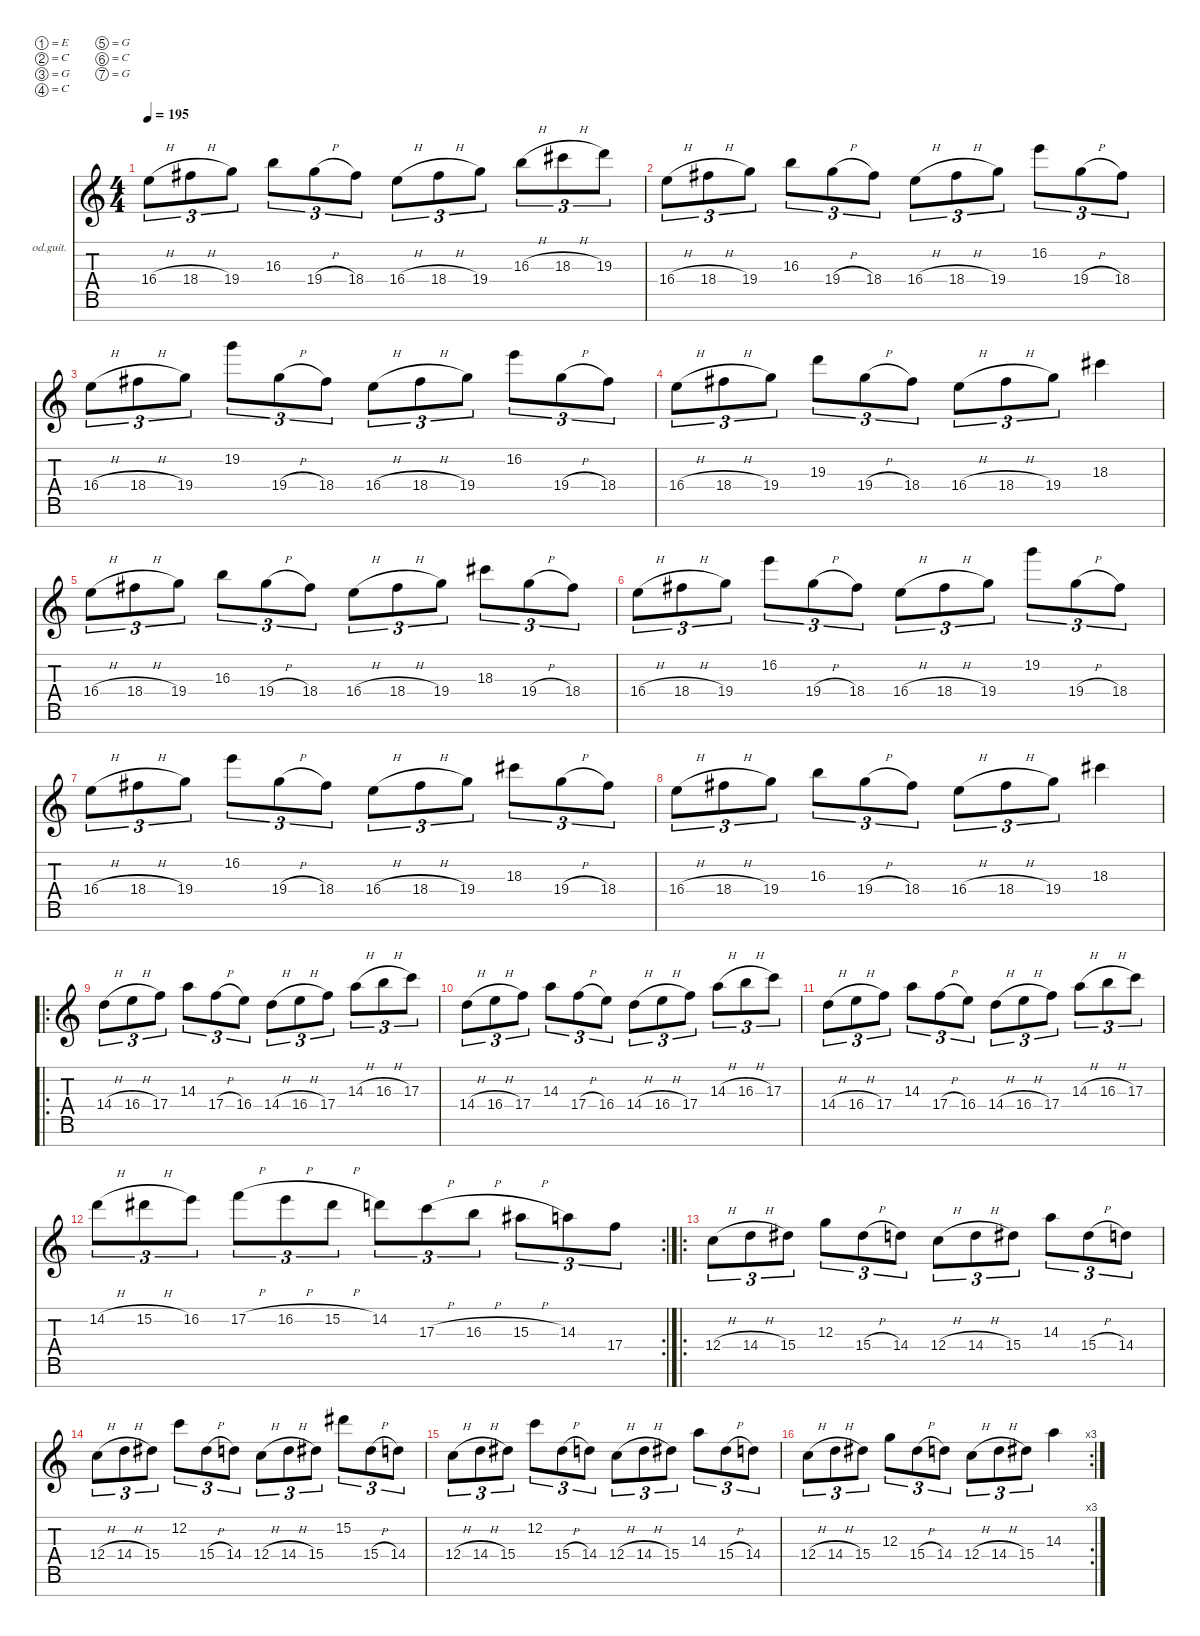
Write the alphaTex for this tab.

\defaultSystemsLayout 4
\hideDynamics
\bracketExtendMode nobrackets
\firstSystemTrackNameOrientation horizontal
\otherSystemsTrackNameOrientation horizontal
\track ("Dev" "od.guit.") {instrument overdrivenguitar}
\staff {score tabs}
\tuning (E4 C4 G3 C3 G2 C2 G1)
\ts (4 4)
\tempo 195
\clef g2
\ks c
16.4{h}.8{tu (3 2) dy f beam Down} 18.4{h acc #}.8{tu (3 2) beam Down} 19.4.8{tu (3 2) beam Down} 16.3.8{tu (3 2) beam Down} 19.4{h}.8{tu (3 2) beam Down} 18.4{acc #}.8{tu (3 2) beam Down} 16.4{h}.8{tu (3 2) beam Down} 18.4{h acc #}.8{tu (3 2) beam Down} 19.4.8{tu (3 2) beam Down} 16.3{h}.8{tu (3 2) beam Down} 18.3{h acc #}.8{tu (3 2) beam Down} 19.3.8{tu (3 2) beam Down} |
16.4{h}.8{tu (3 2) beam Down} 18.4{h acc #}.8{tu (3 2) beam Down} 19.4.8{tu (3 2) beam Down} 16.3.8{tu (3 2) beam Down} 19.4{h}.8{tu (3 2) beam Down} 18.4{acc #}.8{tu (3 2) beam Down} 16.4{h}.8{tu (3 2) beam Down} 18.4{h acc #}.8{tu (3 2) beam Down} 19.4.8{tu (3 2) beam Down} 16.2.8{tu (3 2) beam Down} 19.4{h}.8{tu (3 2) beam Down} 18.4{acc #}.8{tu (3 2) beam Down} |
16.4{h}.8{tu (3 2) beam Down} 18.4{h acc #}.8{tu (3 2) beam Down} 19.4.8{tu (3 2) beam Down} 19.2.8{tu (3 2) beam Down} 19.4{h}.8{tu (3 2) beam Down} 18.4{acc #}.8{tu (3 2) beam Down} 16.4{h}.8{tu (3 2) beam Down} 18.4{h acc #}.8{tu (3 2) beam Down} 19.4.8{tu (3 2) beam Down} 16.2.8{tu (3 2) beam Down} 19.4{h}.8{tu (3 2) beam Down} 18.4{acc #}.8{tu (3 2) beam Down} |
16.4{h}.8{tu (3 2) beam Down} 18.4{h acc #}.8{tu (3 2) beam Down} 19.4.8{tu (3 2) beam Down} 19.3.8{tu (3 2) beam Down} 19.4{h}.8{tu (3 2) beam Down} 18.4{acc #}.8{tu (3 2) beam Down} 16.4{h}.8{tu (3 2) beam Down} 18.4{h acc #}.8{tu (3 2) beam Down} 19.4.8{tu (3 2) beam Down} 18.3{acc #}.4{beam Down} |
16.4{h}.8{tu (3 2) beam Down} 18.4{h acc #}.8{tu (3 2) beam Down} 19.4.8{tu (3 2) beam Down} 16.3.8{tu (3 2) beam Down} 19.4{h}.8{tu (3 2) beam Down} 18.4{acc #}.8{tu (3 2) beam Down} 16.4{h}.8{tu (3 2) beam Down} 18.4{h acc #}.8{tu (3 2) beam Down} 19.4.8{tu (3 2) beam Down} 18.3{acc #}.8{tu (3 2) beam Down} 19.4{h}.8{tu (3 2) beam Down} 18.4{acc #}.8{tu (3 2) beam Down} |
16.4{h}.8{tu (3 2) beam Down} 18.4{h acc #}.8{tu (3 2) beam Down} 19.4.8{tu (3 2) beam Down} 16.2.8{tu (3 2) beam Down} 19.4{h}.8{tu (3 2) beam Down} 18.4{acc #}.8{tu (3 2) beam Down} 16.4{h}.8{tu (3 2) beam Down} 18.4{h acc #}.8{tu (3 2) beam Down} 19.4.8{tu (3 2) beam Down} 19.2.8{tu (3 2) beam Down} 19.4{h}.8{tu (3 2) beam Down} 18.4{acc #}.8{tu (3 2) beam Down} |
16.4{h}.8{tu (3 2) beam Down} 18.4{h acc #}.8{tu (3 2) beam Down} 19.4.8{tu (3 2) beam Down} 16.2.8{tu (3 2) beam Down} 19.4{h}.8{tu (3 2) beam Down} 18.4{acc #}.8{tu (3 2) beam Down} 16.4{h}.8{tu (3 2) beam Down} 18.4{h acc #}.8{tu (3 2) beam Down} 19.4.8{tu (3 2) beam Down} 18.3{acc #}.8{tu (3 2) beam Down} 19.4{h}.8{tu (3 2) beam Down} 18.4{acc #}.8{tu (3 2) beam Down} |
16.4{h}.8{tu (3 2) beam Down} 18.4{h acc #}.8{tu (3 2) beam Down} 19.4.8{tu (3 2) beam Down} 16.3.8{tu (3 2) beam Down} 19.4{h}.8{tu (3 2) beam Down} 18.4{acc #}.8{tu (3 2) beam Down} 16.4{h}.8{tu (3 2) beam Down} 18.4{h acc #}.8{tu (3 2) beam Down} 19.4.8{tu (3 2) beam Down} 18.3{acc #}.4{beam Down} |
\ro
14.4{h}.8{tu (3 2) beam Down} 16.4{h}.8{tu (3 2) beam Down} 17.4.8{tu (3 2) beam Down} 14.3.8{tu (3 2) beam Down} 17.4{h}.8{tu (3 2) beam Down} 16.4.8{tu (3 2) beam Down} 14.4{h}.8{tu (3 2) beam Down} 16.4{h}.8{tu (3 2) beam Down} 17.4.8{tu (3 2) beam Down} 14.3{h}.8{tu (3 2) beam Down} 16.3{h}.8{tu (3 2) beam Down} 17.3.8{tu (3 2) beam Down} |
14.4{h}.8{tu (3 2) beam Down} 16.4{h}.8{tu (3 2) beam Down} 17.4.8{tu (3 2) beam Down} 14.3.8{tu (3 2) beam Down} 17.4{h}.8{tu (3 2) beam Down} 16.4.8{tu (3 2) beam Down} 14.4{h}.8{tu (3 2) beam Down} 16.4{h}.8{tu (3 2) beam Down} 17.4.8{tu (3 2) beam Down} 14.3{h}.8{tu (3 2) beam Down} 16.3{h}.8{tu (3 2) beam Down} 17.3.8{tu (3 2) beam Down} |
14.4{h}.8{tu (3 2) beam Down} 16.4{h}.8{tu (3 2) beam Down} 17.4.8{tu (3 2) beam Down} 14.3.8{tu (3 2) beam Down} 17.4{h}.8{tu (3 2) beam Down} 16.4.8{tu (3 2) beam Down} 14.4{h}.8{tu (3 2) beam Down} 16.4{h}.8{tu (3 2) beam Down} 17.4.8{tu (3 2) beam Down} 14.3{h}.8{tu (3 2) beam Down} 16.3{h}.8{tu (3 2) beam Down} 17.3.8{tu (3 2) beam Down} |
\rc 2
14.2{h}.8{tu (3 2) beam Down} 15.2{h acc #}.8{tu (3 2) beam Down} 16.2.8{tu (3 2) beam Down} 17.2{h}.8{tu (3 2) beam Down} 16.2{h}.8{tu (3 2) beam Down} 15.2{h acc #}.8{tu (3 2) beam Down} 14.2.8{tu (3 2) beam Down} 17.3{h}.8{tu (3 2) beam Down} 16.3{h}.8{tu (3 2) beam Down} 15.3{h acc #}.8{tu (3 2) beam Down} 14.3.8{tu (3 2) beam Down} 17.4.8{tu (3 2) beam Down} |
\ro
12.4{h}.8{tu (3 2) beam Down} 14.4{h}.8{tu (3 2) beam Down} 15.4{acc #}.8{tu (3 2) beam Down} 12.3.8{tu (3 2) beam Down} 15.4{h acc #}.8{tu (3 2) beam Down} 14.4.8{tu (3 2) beam Down} 12.4{h}.8{tu (3 2) beam Down} 14.4{h}.8{tu (3 2) beam Down} 15.4{acc #}.8{tu (3 2) beam Down} 14.3.8{tu (3 2) beam Down} 15.4{h acc #}.8{tu (3 2) beam Down} 14.4.8{tu (3 2) beam Down} |
12.4{h}.8{tu (3 2) beam Down} 14.4{h}.8{tu (3 2) beam Down} 15.4{acc #}.8{tu (3 2) beam Down} 12.2.8{tu (3 2) beam Down} 15.4{h acc #}.8{tu (3 2) beam Down} 14.4.8{tu (3 2) beam Down} 12.4{h}.8{tu (3 2) beam Down} 14.4{h}.8{tu (3 2) beam Down} 15.4{acc #}.8{tu (3 2) beam Down} 15.2{acc #}.8{tu (3 2) beam Down} 15.4{h acc #}.8{tu (3 2) beam Down} 14.4.8{tu (3 2) beam Down} |
12.4{h}.8{tu (3 2) beam Down} 14.4{h}.8{tu (3 2) beam Down} 15.4{acc #}.8{tu (3 2) beam Down} 12.2.8{tu (3 2) beam Down} 15.4{h acc #}.8{tu (3 2) beam Down} 14.4.8{tu (3 2) beam Down} 12.4{h}.8{tu (3 2) beam Down} 14.4{h}.8{tu (3 2) beam Down} 15.4{acc #}.8{tu (3 2) beam Down} 14.3.8{tu (3 2) beam Down} 15.4{h acc #}.8{tu (3 2) beam Down} 14.4.8{tu (3 2) beam Down} |
\rc 3
12.4{h}.8{tu (3 2) beam Down} 14.4{h}.8{tu (3 2) beam Down} 15.4{acc #}.8{tu (3 2) beam Down} 12.3.8{tu (3 2) beam Down} 15.4{h acc #}.8{tu (3 2) beam Down} 14.4.8{tu (3 2) beam Down} 12.4{h}.8{tu (3 2) beam Down} 14.4{h}.8{tu (3 2) beam Down} 15.4{acc #}.8{tu (3 2) beam Down} 14.3.4{beam Down}
